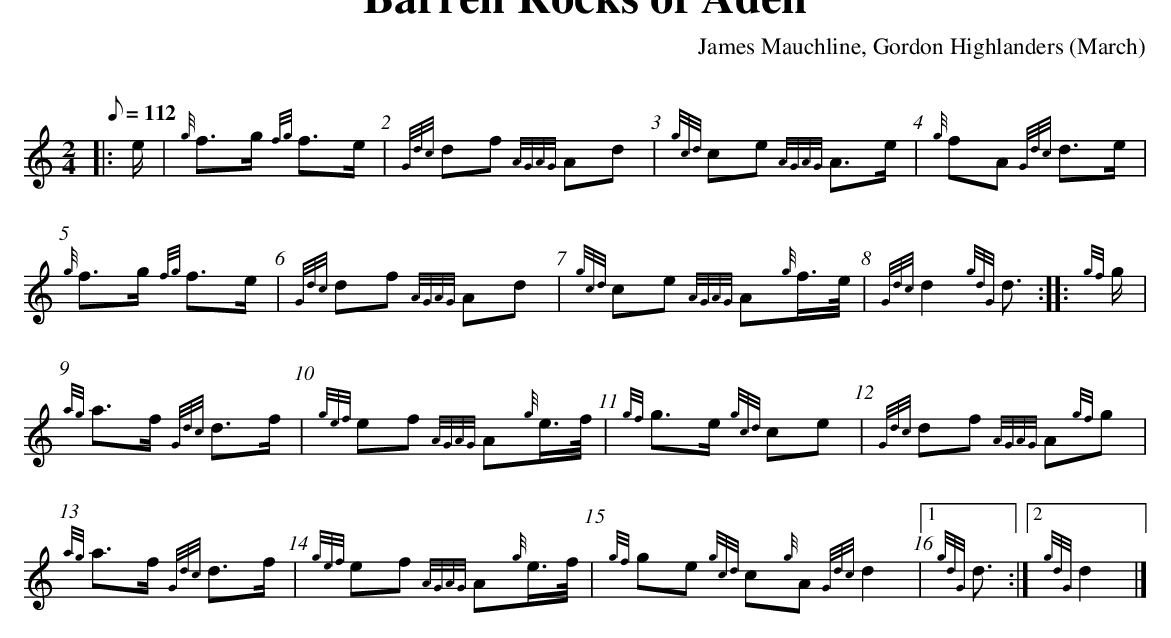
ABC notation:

X:1
T:Barren Rocks of Aden
M:2/4
L:1/8
Q:112
C:James Mauchline, Gordon Highlanders (March)
K:HP
[|:e/ |{g}f>g {fg}f>e | {Gdc}df {AGAG}Ad | {gcd}ce {AGAG}A>e | {g}fA {Gdc}d>e |
\
{g}f>g {fg}f>e | {Gdc}df {AGAG}Ad | {gcd}ce {AGAG}A{g}f/>e/} | {Gdc}d2 {gdG}d3/:|
\
|: {gf}g/ | {ag}a>f {Gdc}d>f | {gef}ef {AGAG}A{g}e/>f/ | {gf}g>e {gcd}ce | {Gdc}df {AGAG}A{gf}g |
\
{ag}a>f {Gdc}d>f | {gef}ef {AGAG}A{g}e/>f/ | {gf}ge {gcd}c{g}A {Gdc}d2 |1 {gdG}d3/:|2 {gdG}d2 |]
